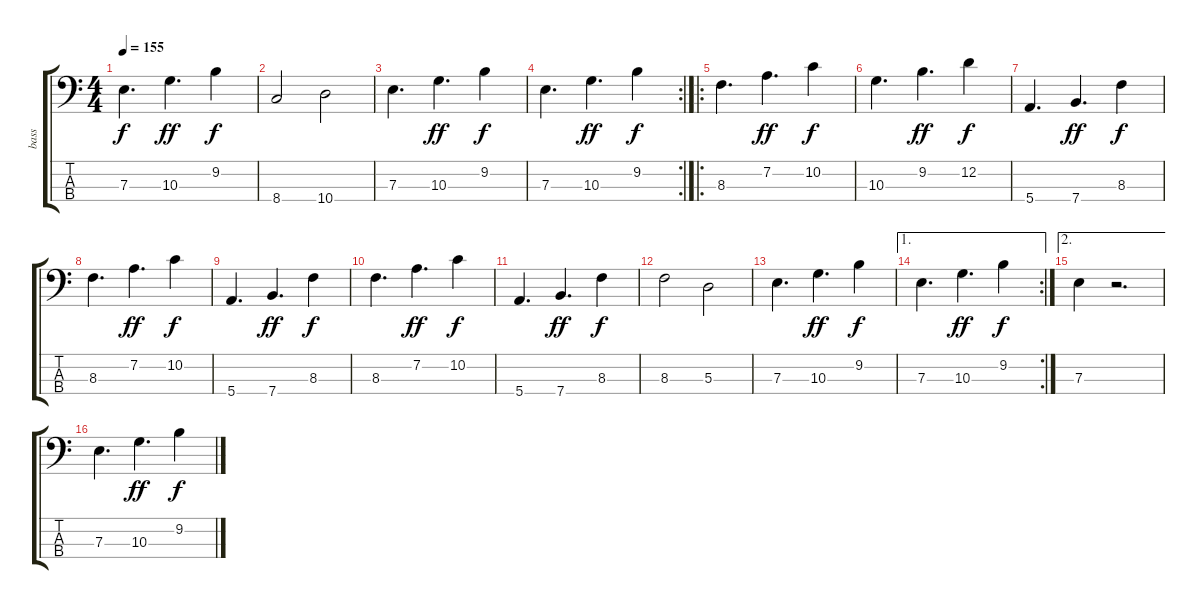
\track ("bass" "bass") {instrument electricbassfinger}
\staff {score tabs}
\tuning (G2 D2 A1 E1) {hide}
\ts (4 4)
\tempo 155
\clef f4
\ks c
7.3.4{d dy f} 10.3.4{d dy ff} 9.2.4{dy f} |
8.4.2 10.4.2 |
7.3.4{d} 10.3.4{d dy ff} 9.2.4{dy f} |
\rc 2
7.3.4{d} 10.3.4{d dy ff} 9.2.4{dy f} |
\ro
8.3.4{d} 7.2.4{d dy ff} 10.2.4{dy f} |
10.3.4{d} 9.2.4{d dy ff} 12.2.4{dy f} |
5.4.4{d} 7.4.4{d dy ff} 8.3.4{dy f} |
8.3.4{d} 7.2.4{d dy ff} 10.2.4{dy f} |
5.4.4{d} 7.4.4{d dy ff} 8.3.4{dy f} |
8.3.4{d} 7.2.4{d dy ff} 10.2.4{dy f} |
5.4.4{d} 7.4.4{d dy ff} 8.3.4{dy f} |
8.3.2 5.3.2 |
7.3.4{d} 10.3.4{d dy ff} 9.2.4{dy f} |
\ae 1
\rc 2
7.3.4{d} 10.3.4{d dy ff} 9.2.4{dy f} |
\ae 2
7.3.4 r.2{d} |
7.3.4{d} 10.3.4{d dy ff} 9.2.4{dy f}
